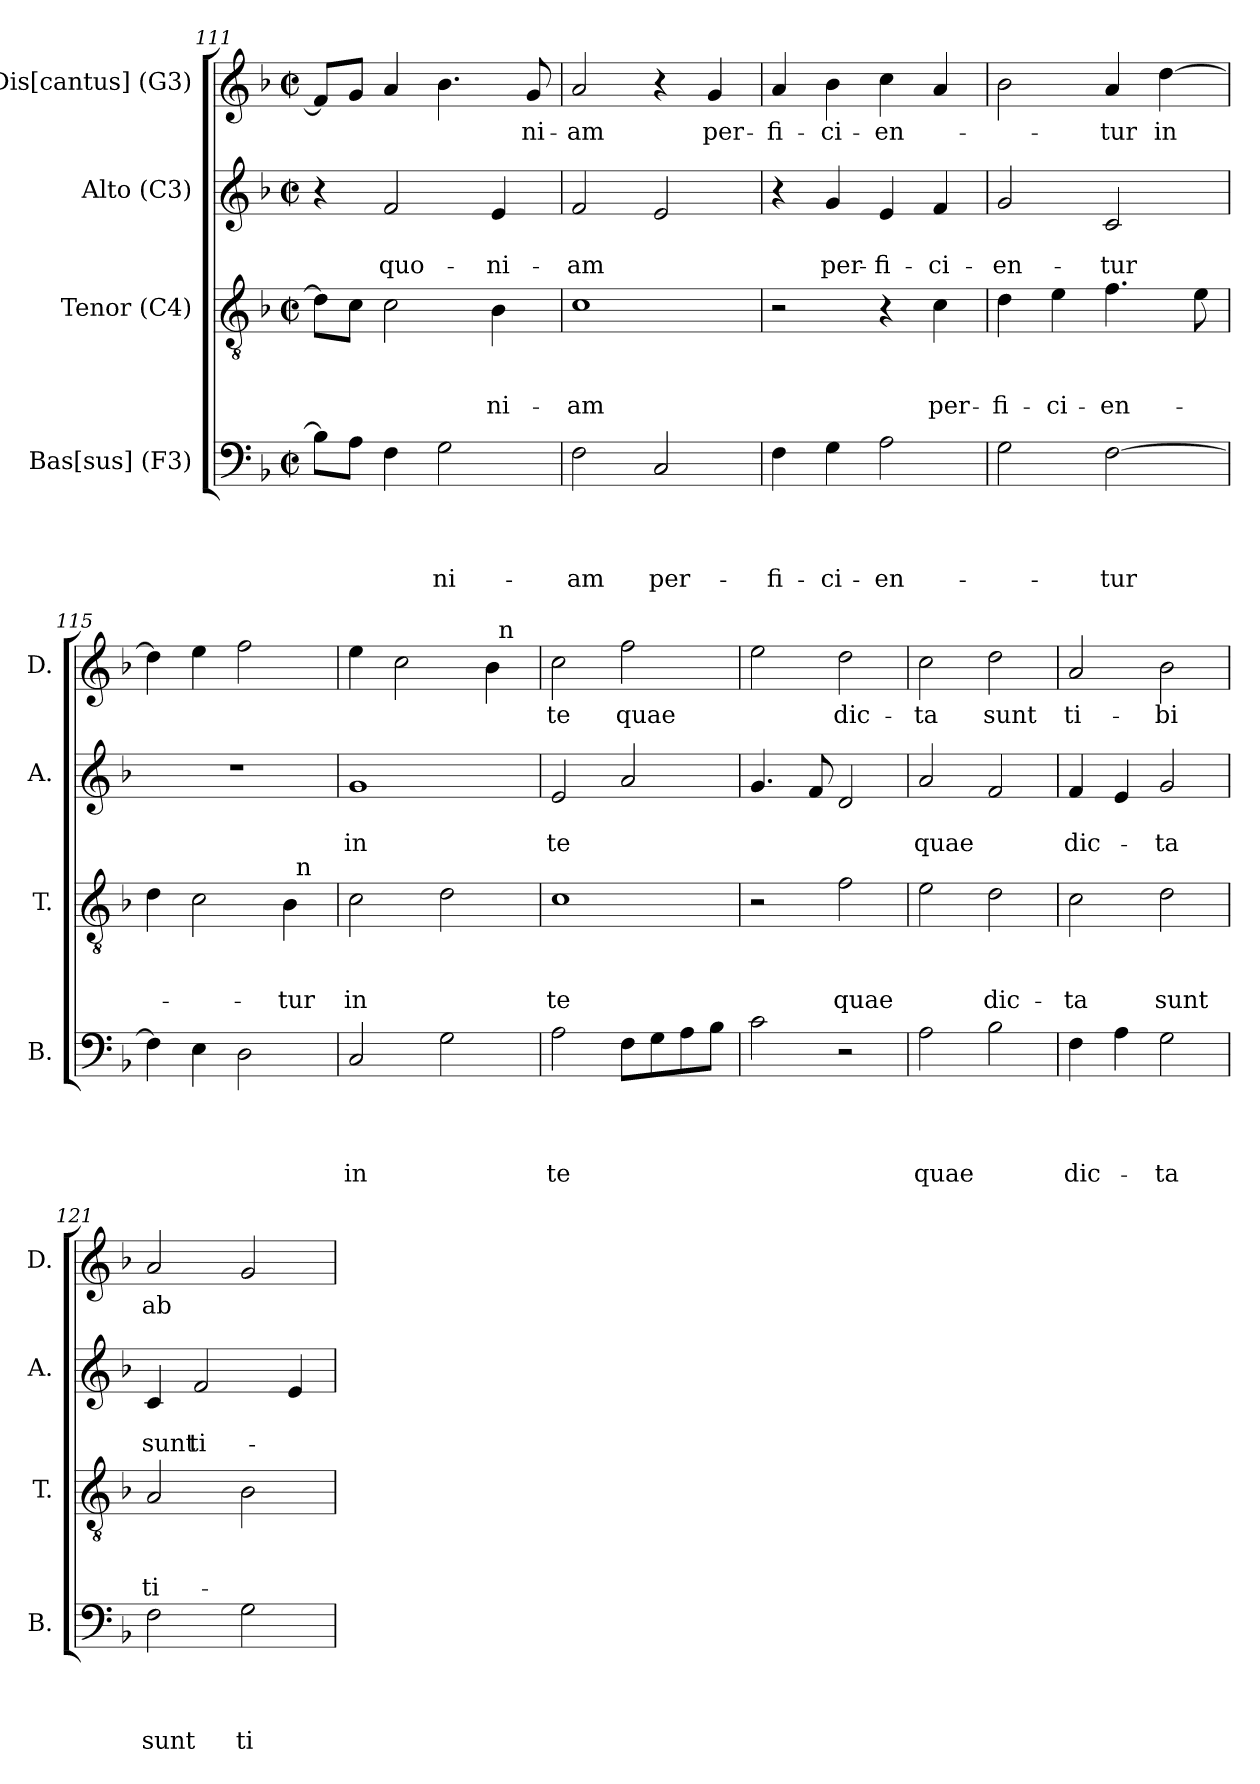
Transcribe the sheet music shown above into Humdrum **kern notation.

**kern	**text	**text	**text	**text	**kern	**text	**text	**text	**kern	**text	**text	**kern	**text
*part4	*part4	*part4	*part4	*part4	*part3	*part3	*part3	*part3	*part2	*part2	*part2	*part1	*part1
*staff4	*staff4	*staff4	*staff4	*staff4	*staff3	*staff3	*staff3	*staff3	*staff2	*staff2	*staff2	*staff1	*staff1
*I"Bas[sus] (F3)	*	*	*	*	*I"Tenor (C4)	*	*	*	*I"Alto (C3)	*	*	*I"Dis[cantus] (G3)	*
*I'B.	*	*	*	*	*I'T.	*	*	*	*I'A.	*	*	*I'D.	*
*clefF4	*	*	*	*	*clefGv2	*	*	*	*clefG2	*	*	*clefG2	*
*k[b-]	*	*	*	*	*k[b-]	*	*	*	*k[b-]	*	*	*k[b-]	*
*F:	*	*	*	*	*F:	*	*	*	*F:	*	*	*F:	*
*M2/2	*	*	*	*	*M2/2	*	*	*	*M2/2	*	*	*M2/2	*
*met(c|)	*	*	*	*	*met(c|)	*	*	*	*met(c|)	*	*	*met(c|)	*
=111	=111	=111	=111	=111	=111	=111	=111	=111	=111	=111	=111	=111	=111
8B-\L]	.	.	.	.	8d\L]	.	.	.	4r	.	.	8f/L]	.
8A\J	.	.	.	.	8c\J	.	.	.	.	.	.	8g/J	.
!	!	!	!	!	!	!	!	!	!	!	!LO:LY:b	!	!
4F\	.	.	.	.	2c\	.	.	.	2f/	.	quo-	4a/	.
!	!	!	!	!LO:LY:b	!	!	!	!	!	!	!	!	!
2G\	.	.	.	-ni-	.	.	.	.	.	.	.	4.b-\	.
!	!	!	!	!	!	!	!	!LO:LY:b	!	!	!LO:LY:b	!	!
.	.	.	.	.	4B-\	.	.	-ni-	4e/	.	-ni-	.	.
!	!	!	!	!	!	!	!	!	!	!	!	!	!LO:LY:b
.	.	.	.	.	.	.	.	.	.	.	.	8g/	-ni-
=112	=112	=112	=112	=112	=112	=112	=112	=112	=112	=112	=112	=112	=112
!	!	!	!	!LO:LY:b	!	!	!	!LO:LY:b	!	!	!LO:LY:b	!	!LO:LY:b
2F\	.	.	.	-am	1c	.	.	-am	2f/	.	-am	2a/	-am
!	!	!	!	!LO:LY:b	!	!	!	!	!	!	!	!	!
2C/	.	.	.	per-	.	.	.	.	2e/	.	.	4r	.
!	!	!	!	!	!	!	!	!	!	!	!	!	!LO:LY:b
.	.	.	.	.	.	.	.	.	.	.	.	4g/	per-
=113	=113	=113	=113	=113	=113	=113	=113	=113	=113	=113	=113	=113	=113
!	!	!	!	!LO:LY:b	!	!	!	!	!	!	!	!	!LO:LY:b
4F\	.	.	.	-fi-	2r	.	.	.	4r	.	.	4a/	-fi-
!	!	!	!	!LO:LY:b	!	!	!	!	!	!	!LO:LY:b	!	!LO:LY:b
4G\	.	.	.	-ci-	.	.	.	.	4g/	.	per-	4b-\	-ci-
!	!	!	!	!LO:LY:b	!	!	!	!	!	!	!LO:LY:b:rj	!	!LO:LY:b
2A\	.	.	.	-en-	4r	.	.	.	4e/	.	-fi-	4cc\	-en-
!	!	!	!	!	!	!	!	!LO:LY:b	!	!	!LO:LY:b	!	!
.	.	.	.	.	4c\	.	.	per-	4f/	.	-ci-	4a/	.
=114	=114	=114	=114	=114	=114	=114	=114	=114	=114	=114	=114	=114	=114
!	!	!	!	!	!	!	!	!LO:LY:b	!	!	!LO:LY:b	!	!
2G\	.	.	.	.	4d\	.	.	-fi-	2g/	.	-en-	2b-\	.
!	!	!	!	!	!	!	!	!LO:LY:b	!	!	!	!	!
.	.	.	.	.	4e\	.	.	-ci-	.	.	.	.	.
!	!	!	!	!LO:LY:b	!	!	!	!LO:LY:b	!	!	!LO:LY:b	!	!LO:LY:b
[<2F\	.	.	.	-tur	4.f\	.	.	-en-	2c/	.	-tur	4a/	-tur
!	!	!	!	!	!	!	!	!	!	!	!	!	!LO:LY:b
.	.	.	.	.	.	.	.	.	.	.	.	[<4dd\	in
.	.	.	.	.	8e\	.	.	.	.	.	.	.	.
!!LO:LB:g=z
=115	=115	=115	=115	=115	=115	=115	=115	=115	=115	=115	=115	=115	=115
*	*	*	*	*	*^	*	*	*	*	*	*	*	*
4F\]	.	.	.	.	4d\	2ryy	.	.	.	1r	.	.	4dd\]	.
4E\	.	.	.	.	2c\	.	.	.	.	.	.	.	4ee\	.
2D\	.	.	.	.	.	4ryy	.	.	.	.	.	.	2ff\	.
!	!	!	!	!	!	!	!	!	!LO:LY:b	!	!	!	!	!
.	.	.	.	.	4B-\	32ryy	.	.	-tur	.	.	.	.	.
!	!	!	!	!	!	!LO:TX:a:t=n	!	!	!	!	!	!	!	!
.	.	.	.	.	.	8..ryy	.	.	.	.	.	.	.	.
=116	=116	=116	=116	=116	=116	=116	=116	=116	=116	=116	=116	=116	=116	=116
!	!	!	!	!LO:LY:b	!	!	!	!	!LO:LY:b	!	!	!LO:LY:b	!	!
*	*	*	*	*	*v	*v	*	*	*	*	*	*	*^	*
2C/	.	.	.	in	2c\	.	.	in	1g	.	in	4ee\	2ryy	.
.	.	.	.	.	.	.	.	.	.	.	.	2cc\	.	.
2G\	.	.	.	.	2d\	.	.	.	.	.	.	.	4ryy	.
.	.	.	.	.	.	.	.	.	.	.	.	4b-\	32ryy	.
!	!	!	!	!	!	!	!	!	!	!	!	!	!LO:TX:a:t=n	!
.	.	.	.	.	.	.	.	.	.	.	.	.	8..ryy	.
=117	=117	=117	=117	=117	=117	=117	=117	=117	=117	=117	=117	=117	=117	=117
!	!	!	!	!LO:LY:b	!	!	!	!LO:LY:b	!	!	!LO:LY:b	!	!	!LO:LY:b
*	*	*	*	*	*	*	*	*	*	*	*	*v	*v	*
2A\	.	.	.	te	1c	.	.	te	2e/	.	te	2cc\	te
!	!	!	!	!	!	!	!	!	!	!	!	!	!LO:LY:b
8F\L	.	.	.	.	.	.	.	.	2a/	.	.	2ff\	quae
8G\	.	.	.	.	.	.	.	.	.	.	.	.	.
8A\	.	.	.	.	.	.	.	.	.	.	.	.	.
8B-\J	.	.	.	.	.	.	.	.	.	.	.	.	.
=118	=118	=118	=118	=118	=118	=118	=118	=118	=118	=118	=118	=118	=118
2c\	.	.	.	.	2r	.	.	.	4.g/	.	.	2ee\	.
.	.	.	.	.	.	.	.	.	8f/	.	.	.	.
!	!	!	!	!	!	!	!	!LO:LY:b	!	!	!	!	!LO:LY:b
2r	.	.	.	.	2f\	.	.	quae	2d/	.	.	2dd\	dic-
=119	=119	=119	=119	=119	=119	=119	=119	=119	=119	=119	=119	=119	=119
!	!	!	!	!LO:LY:b	!	!	!	!	!	!	!LO:LY:b	!	!LO:LY:b
2A\	.	.	.	quae	2e\	.	.	.	2a/	.	quae	2cc\	-ta
!	!	!	!	!	!	!	!	!LO:LY:b	!	!	!	!	!LO:LY:b
2B-\	.	.	.	.	2d\	.	.	dic-	2f/	.	.	2dd\	sunt
!!LO:LB:g=z
=120	=120	=120	=120	=120	=120	=120	=120	=120	=120	=120	=120	=120	=120
!	!	!	!	!LO:LY:b	!	!	!	!LO:LY:b	!	!	!LO:LY:b	!	!LO:LY:b
4F\	.	.	.	dic-	2c\	.	.	-ta	4f/	.	dic-	2a/	ti-
4A\	.	.	.	.	.	.	.	.	4e/	.	.	.	.
!	!	!	!	!LO:LY:b	!	!	!	!LO:LY:b	!	!	!LO:LY:b	!	!LO:LY:b
2G\	.	.	.	-ta	2d\	.	.	sunt	2g/	.	-ta	2b-\	-bi
=121	=121	=121	=121	=121	=121	=121	=121	=121	=121	=121	=121	=121	=121
!	!	!	!	!LO:LY:b	!	!	!	!LO:LY:b	!	!	!LO:LY:b	!	!LO:LY:b
2F\	.	.	.	sunt	2A/	.	.	ti-	4c/	.	sunt	2a/	ab
!	!	!	!	!	!	!	!	!	!	!	!LO:LY:b	!	!
.	.	.	.	.	.	.	.	.	2f/	.	ti-	.	.
!	!	!	!	!LO:LY:b	!	!	!	!	!	!	!	!	!
2G\	.	.	.	ti-	2B-\	.	.	.	.	.	.	2g/	.
.	.	.	.	.	.	.	.	.	4e/	.	.	.	.
=	=	=	=	=	=	=	=	=	=	=	=	=	=
*-	*-	*-	*-	*-	*-	*-	*-	*-	*-	*-	*-	*-	*-
